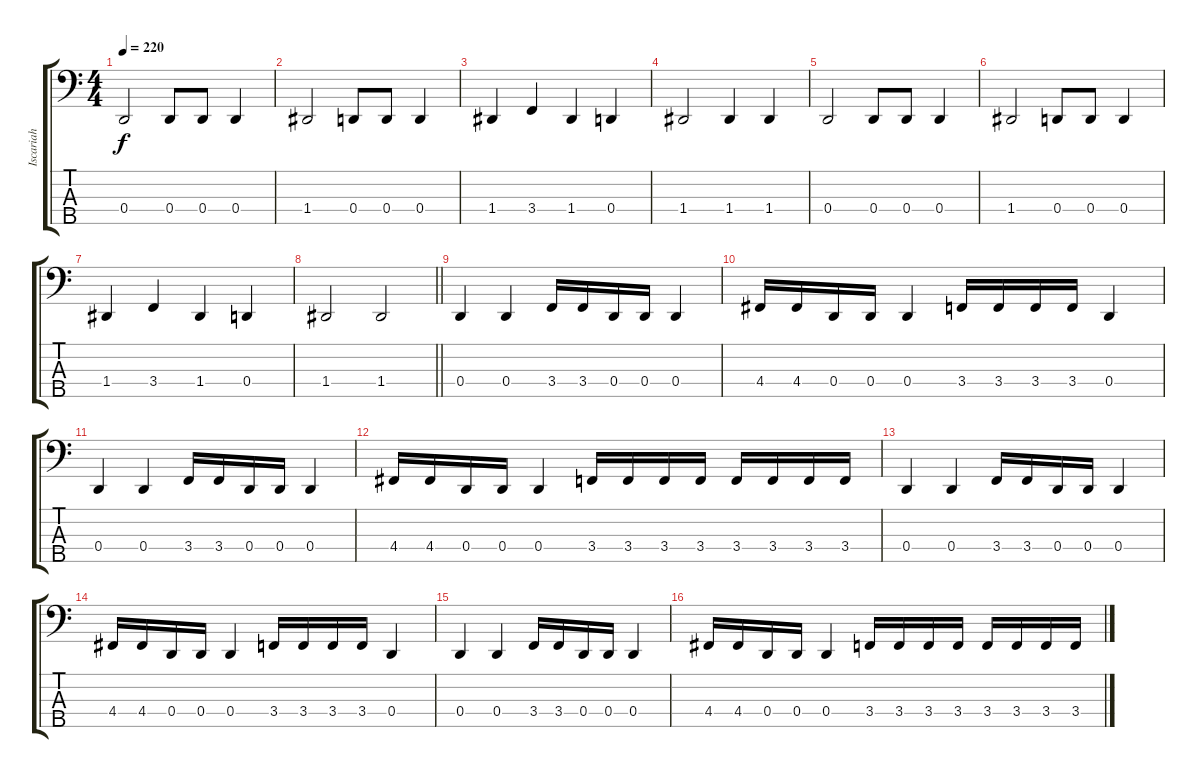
\track ("Iscariah" "Iscariah") {instrument electricbasspick}
\staff {score tabs}
\tuning (F2 C2 G1 D1 A0) {hide}
\ts (4 4)
\tempo 220
\clef f4
\ks c
0.4.2{dy f} 0.4.8 0.4.8 0.4.4 |
1.4.2 0.4.8 0.4.8 0.4.4 |
1.4.4 3.4.4 1.4.4 0.4.4 |
1.4.2 1.4.4 1.4.4 |
0.4.2 0.4.8 0.4.8 0.4.4 |
1.4.2 0.4.8 0.4.8 0.4.4 |
1.4.4 3.4.4 1.4.4 0.4.4 |
\barLineRight lightlight
1.4.2 1.4.2 |
0.4.4 0.4.4 3.4.16 3.4.16 0.4.16 0.4.16 0.4.4 |
4.4.16 4.4.16 0.4.16 0.4.16 0.4.4 3.4.16 3.4.16 3.4.16 3.4.16 0.4.4 |
0.4.4 0.4.4 3.4.16 3.4.16 0.4.16 0.4.16 0.4.4 |
4.4.16 4.4.16 0.4.16 0.4.16 0.4.4 3.4.16 3.4.16 3.4.16 3.4.16 3.4.16 3.4.16 3.4.16 3.4.16 |
0.4.4 0.4.4 3.4.16 3.4.16 0.4.16 0.4.16 0.4.4 |
4.4.16 4.4.16 0.4.16 0.4.16 0.4.4 3.4.16 3.4.16 3.4.16 3.4.16 0.4.4 |
0.4.4 0.4.4 3.4.16 3.4.16 0.4.16 0.4.16 0.4.4 |
4.4.16 4.4.16 0.4.16 0.4.16 0.4.4 3.4.16 3.4.16 3.4.16 3.4.16 3.4.16 3.4.16 3.4.16 3.4.16
